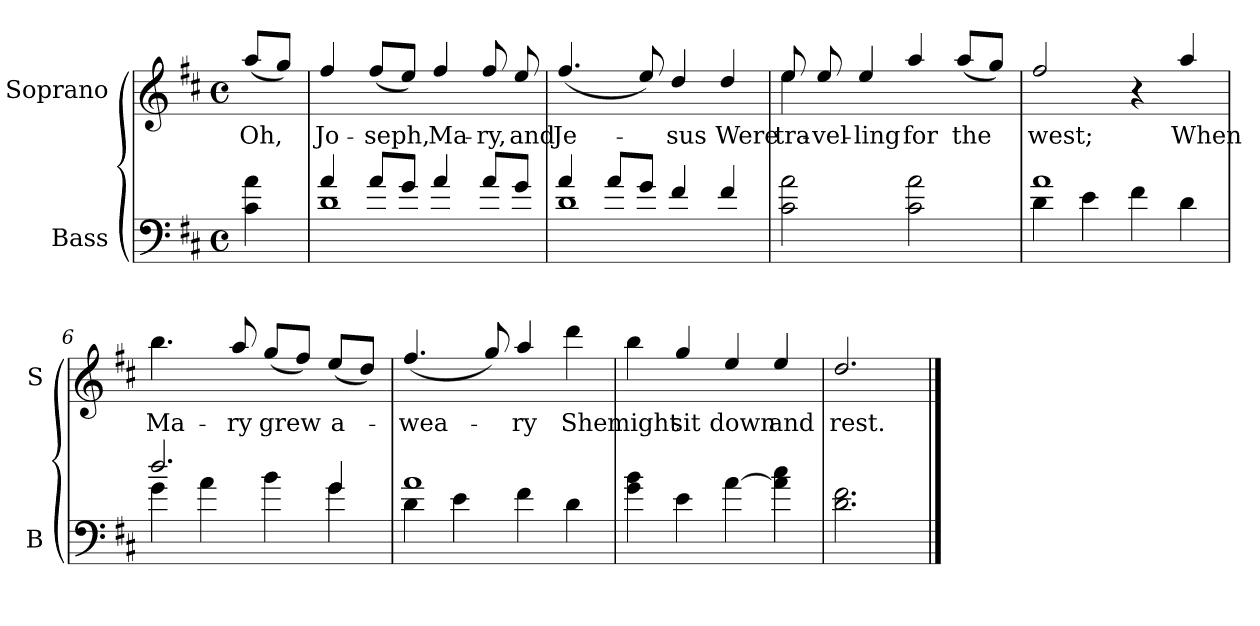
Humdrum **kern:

**kern	**kern	**text
*part2	*part1	*part1
*staff2	*staff1	*staff1
*I"Bass	*I"Soprano	*
*I'B	*I'S	*
*clefF4	*clefG2	*
*ITrd7c12	*ITrd7c12	*
*k[f#c#]	*k[f#c#]	*
*D:	*D:	*
*M4/4	*M4/4	*
*met(c)	*met(c)	*
=1	=1	=1
!	!	!LO:LY:b
4C#\ 4A\	(<8a/L	Oh,
.	8g/J)	.
=2	=2	=2
*^	*	*
!	!	!	!LO:LY:b
4A/	1D	4f#/	Jo-
!	!	!	!LO:LY:b
8A/L	.	(<8f#/L	-seph,
8G/J	.	8e/J)	.
!	!	!	!LO:LY:b
4A/	.	4f#/	Ma-
!	!	!	!LO:LY:b
8A/L	.	8f#/	-ry,
!	!	!	!LO:LY:b
8G/J	.	8e/	and
=3	=3	=3	=3
!	!	!	!LO:LY:b
4A/	1D	(<4.f#/	Je-
8A/L	.	.	.
8G/J	.	8e/)	.
!	!	!	!LO:LY:b
4F#/	.	4d/	-sus
!	!	!	!LO:LY:b
4F#/	.	4d/	Were
*v	*v	*	*
=4	=4	=4
!	!	!LO:LY:b
*	*^	*
2C#\ 2A\	8e/	4e\	tra-
!	!	!	!LO:LY:b
.	8e/	.	-vel-
!	!	!	!LO:LY:b
.	4e/	2.ryy	-ling
!	!	!	!LO:LY:b
2C#\ 2A\	4a/	.	for
!	!	!	!LO:LY:b
.	(>8a/L	.	the
.	8g/J)	.	.
*	*v	*v	*
!!LO:LB:g=z
=5	=5	=5
*^	*	*
!	!	!	!LO:LY:b
1A	4D\	2f#/	west;
.	4E\	.	.
.	4F#\	4r	.
!	!	!	!LO:LY:b
.	4D\	4a/	When
=6	=6	=6	=6
!	!	!	!LO:LY:b
2.d/	4G\	4.b\	Ma-
.	4A\	.	.
!	!	!	!LO:LY:b
.	.	8a/	-ry
!	!	!	!LO:LY:b
.	4B\	(<8g/L	grew
.	.	8f#/J)	.
!	!	!	!LO:LY:b
4G/	4G\	(<8e/L	a-
.	.	8d/J)	.
=7	=7	=7	=7
!	!	!	!LO:LY:b
1A	4D\	(<4.f#/	-wea-
.	4E\	.	.
.	.	8g/)	.
!	!	!	!LO:LY:b
.	4F#\	4a/	-ry
!	!	!	!LO:LY:b
.	4D\	4dd\	She
=8	=8	=8	=8
!	!	!	!LO:LY:b
*v	*v	*	*
4G\ 4B\	4b\	might
!	!	!LO:LY:b
4E\	4g/	sit
!	!	!LO:LY:b
[4A\	4e/	down
!	!	!LO:LY:b
4A\] 4c#\	4e/	and
=9	=9	=9
!	!	!LO:LY:b
2.D\ 2.F#\	2.d/	rest.
==	==	==
*-	*-	*-
